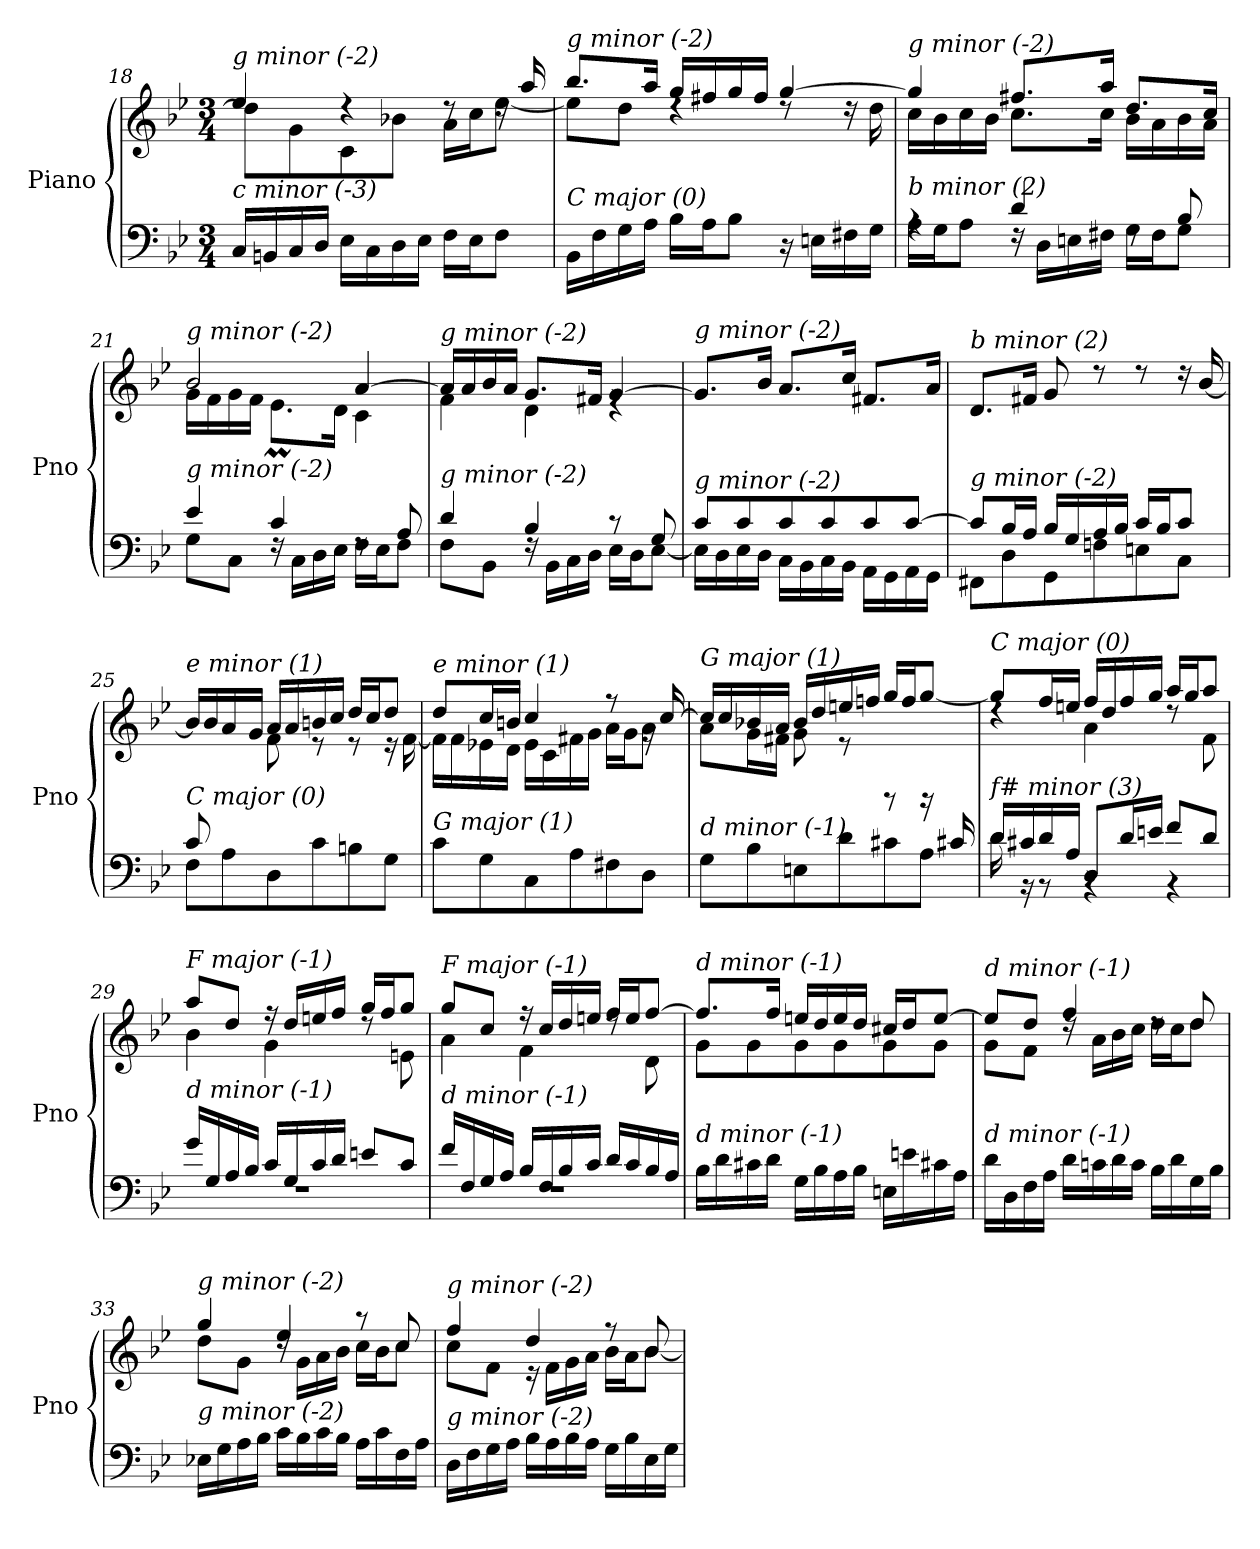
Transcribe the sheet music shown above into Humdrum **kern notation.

**kern	**kern
*part1	*part1
*staff2	*staff1
*I"Piano	*
*I'Pno	*
!!LO:LB:g=z
*clefF4	*clefG2
*k[b-e-]	*k[b-e-]
*M3/4	*M3/4
=18	=18
*	*^
!	!LO:TX:i:t=g minor (-2)	!
!LO:TX:i:t=c minor (-3)	!	!
16C/LL	4ee-/	8dd\L]
16BBn/	.	.
16C/	.	8g\
16D/JJ	.	.
16E-\LL	4rdd	8c\
16C\	.	.
16D\	.	8b-X\J
16E-\JJ	.	.
16F\LL	8rdd	16a\LL
16E-\J	.	16cc\J
8F\J	16rdd	[8ee-\J
.	16aa/	.
=19	=19	=19
!	!LO:TX:i:t=g minor (-2)	!
!LO:TX:i:t=C major (0)	!	!
16BB-\LL	8.bb-/L	8ee-\L]
16F\	.	.
16G\	.	8dd\J
16A\JJ	16aa/Jk	.
16B-\LL	16gg/LL	4rdd
16A\J	16ff#X/	.
8B-\J	16gg/	.
.	16ff#/JJ	.
16r	[4gg/	8rdd
16En\LL	.	.
16F#X\	.	16rdd
16G\JJ	.	16dd\
=20	=20	=20
*^	*	*
!	!	!LO:TX:i:t=g minor (-2)	!
!LO:TX:i:t=b minor (2)	!	!	!
4rA	16A\LL	4gg/]	16cc\LL
.	16G\J	.	16b-\
.	8A\J	.	16cc\
.	.	.	16b-\JJ
4d/	16rF	8.ff#X/L	8.cc\L
.	16D\LL	.	.
.	16En\	.	.
.	16F#X\JJ	16aa/Jk	16cc\Jk
8rF	16G\LL	8.dd/L	16b-\LL
.	16F#\J	.	16a\
8B-/	8G\J	.	16b-\
.	.	16cc/Jk	16a\JJ
!!LO:PB:g=z	!!
=21	=21	=21	=21
!	!	!LO:TX:i:t=g minor (-2)	!
!LO:TX:i:t=g minor (-2)	!	!	!
4e-/	8G\L	2b-/	16g\LL
.	.	.	16f\
.	8C\J	.	16g\
.	.	.	16f\JJ
4c/	16rF	.	8.e-M\L
.	16C\LL	.	.
.	16D\	.	.
.	16E-\JJ	.	16d\Jk
8rF	16F\LL	[4a/	4c\
.	16E-\J	.	.
8A/	8F\J	.	.
=22	=22	=22	=22
!	!	!LO:TX:i:t=g minor (-2)	!
!LO:TX:i:t=g minor (-2)	!	!	!
4d/	8F\L	16a/LL]	4f\
.	.	16a/	.
.	8BB-\J	16b-/	.
.	.	16a/JJ	.
4B-/	16rF	8.g/L	4d\
.	16BB-\LL	.	.
.	16C\	.	.
.	16D\JJ	16f#X/Jk	.
8r	16E-\LL	[4g/	4re
.	16D\J	.	.
8G/	[8E-\J	.	.
*	*	*v	*v
=23	=23	=23
!	!	!LO:TX:i:t=g minor (-2)
!LO:TX:i:t=g minor (-2)	!	!
8c/L	16E-\LL]	8.g/L]
.	16D\	.
8c/	16E-\	.
.	16D\JJ	16b-/Jk
8c/	16C\LL	8.a/L
.	16BB-\	.
8c/	16C\	.
.	16BB-\JJ	16cc/Jk
8c/	16AA\LL	8.f#X/L
.	16GG\	.
[8c/J	16AA\	.
.	16GG\JJ	16a/Jk
!!LO:LB:g=z
=24	=24	=24
!	!	!LO:TX:i:t=b minor (2)
!LO:TX:i:t=g minor (-2)	!	!
8c/L]	8FF#X\L	8.d/L
16B-/L	8D\	.
16A/JJ	.	16f#X/Jk
16B-/LL	8GG\	8g/
16G/	.	.
16A/	8Fn\	8rdd
16B-/JJ	.	.
16c/LL	8En\	8rdd
16B-/J	.	.
8c/J	8C\J	16rdd
.	.	[16b-/
=25	=25	=25
*	*	*^
!	!	!LO:TX:i:t=e minor (1)	!
!LO:TX:i:t=C major (0)	!	!	!
8c/L	8F\L	16b-/LL]	8ryy
.	.	16b-/	.
2ryy	8A\	16a/	16f\L
.	.	16g/JJ	16en\JJ
.	8D\	16a/LL	8f\
.	.	16a/	.
.	8c\	16bn/	8r
.	.	16cc/JJ	.
.	8Bn\	16dd/LL	8r
.	.	16cc/J	.
8ryy	8G\J	8dd/J	16r
.	.	.	[16f\
*v	*v	*	*
=26	=26	=26
!	!LO:TX:i:t=e minor (1)	!
!LO:TX:i:t=G major (1)	!	!
8c\L	8dd/L	16f\LL]
.	.	16f\
8G\	16cc/L	16e-X\
.	16bn/JJ	16d\JJ
8C\	4cc/	16e-\LL
.	.	16c\
8A\	.	16f#X\
.	.	16g\JJ
8F#X\	8r	16a\LL
.	.	16g\J
8D\J	16rg	8a\J
.	[16cc/	.
!!LO:LB:g=z
=27	=27	=27
*^	*	*^
*	*^	*	*	*
!	!	!	!LO:TX:i:t=G major (1)	!	!
!LO:TX:i:t=d minor (-1)	!	!	!	!	!
2ryy	8G\L	2ryy	16cc/LL]	8a\L	2ryy
.	.	.	16cc/	.	.
.	8B-\	.	16b-X/	16g\L	.
.	.	.	16a/JJ	16f#X\JJ	.
.	8En\	.	16b-/LL	8g\	.
.	.	.	16dd/	.	.
.	8d\	.	16een/	8r	.
.	.	.	16ffn/JJ	.	.
4ryy	8c#X\	8rdd	16gg/LL	4ryy	4ryy
.	.	.	16ff/J	.	.
.	8A\J	16rdd	[8gg/J	.	.
.	.	16c#X/	.	.	.
*	*	*	*	*v	*v
=28	=28	=28	=28	=28
!	!	!	!LO:TX:i:t=C major (0)	!
!LO:TX:i:t=f# minor (3)	!	!	!	!
*	*v	*v	*	*
16d/LL	16d\	8gg/L]	4rdd
16c#X/	16r	.	.
16d/	8r	16ff/L	.
16A/JJ	.	16een/JJ	.
8D/L	4rBB	16ff/LL	4a\
.	.	16dd/	.
16d/L	.	16ff/	.
16en/JJ	.	16gg/JJ	.
8f/L	4rBB	16aa/LL	8rdd
.	.	16gg/J	.
8d/J	.	8aa/J	8f\
=29	=29	=29	=29
!	!	!LO:TX:i:t=F major (-1)	!
!LO:TX:i:t=d minor (-1)	!	!	!
16g/LL	2.rF	8aa/L	4b-\
16G/	.	.	.
16A/	.	8dd/J	.
16B-/JJ	.	.	.
16c/LL	.	16r	4g\
16G/	.	16dd/LL	.
16c/	.	16een/	.
16d/JJ	.	16ff/JJ	.
8en/L	.	16gg/LL	8rdd
.	.	16ff/J	.
8c/J	.	8gg/J	8en\
=30	=30	=30	=30
!	!	!LO:TX:i:t=F major (-1)	!
!LO:TX:i:t=d minor (-1)	!	!	!
16f/LL	2.rF	8gg/L	4a\
16F/	.	.	.
16G/	.	8cc/J	.
16A/JJ	.	.	.
16B-/LL	.	16r	4f\
16F/	.	16cc/LL	.
16B-/	.	16dd/	.
16c/JJ	.	16een/JJ	.
16d/LL	.	16ff/LL	8rdd
16c/	.	16ee/J	.
16B-/	.	[8ff/J	8d\
16A/JJ	.	.	.
*v	*v	*	*
!!LO:LB:g=z	!!
=31	=31	=31
!	!LO:TX:i:t=d minor (-1)	!
!LO:TX:i:t=d minor (-1)	!	!
16B-\LL	8.ff/L]	8g\L
16d\	.	.
16c#X\	.	8g\
16d\JJ	16ff/Jk	.
16G\LL	16een/LL	8g\
16B-\	16dd/	.
16A\	16ee/	8g\
16B-\JJ	16dd/JJ	.
16En\LL	16cc#X/LL	8g\
16en\	16dd/J	.
16c#X\	[8ee/J	8g\J
16A\JJ	.	.
=32	=32	=32
!	!LO:TX:i:t=d minor (-1)	!
!LO:TX:i:t=d minor (-1)	!	!
16d\LL	8ee/L]	8g\L
16D\	.	.
16F\	8dd/J	8f\J
16A\JJ	.	.
16d\LL	4ff/	16rdd
16cn\	.	16a\LL
16d\	.	16b-\
16c\JJ	.	16cc\JJ
16B-\LL	8rdd	16dd\LL
16d\	.	16cc\J
16G\	8dd/	8dd\J
16B-\JJ	.	.
=33	=33	=33
!	!LO:TX:i:t=g minor (-2)	!
!LO:TX:i:t=g minor (-2)	!	!
16E-X\LL	4gg/	8dd\L
16G\	.	.
16A\	.	8g\J
16B-\JJ	.	.
16c\LL	4ee-/	16rdd
16B-\	.	16g\LL
16c\	.	16a\
16B-\JJ	.	16b-\JJ
16A\LL	8r	16cc\LL
16c\	.	16b-\J
16F\	8cc/	8cc\J
16A\JJ	.	.
=34	=34	=34
!	!LO:TX:i:t=g minor (-2)	!
!LO:TX:i:t=g minor (-2)	!	!
16D\LL	4ff/	8cc\L
16F\	.	.
16G\	.	8f\J
16A\JJ	.	.
16B-\LL	4dd/	16r
16A\	.	16f\LL
16B-\	.	16g\
16A\JJ	.	16a\JJ
16G\LL	8r	16b-\LL
16B-\	.	16a\J
16E-\	8b-/	[8b-\J
16G\JJ	.	.
*	*v	*v
=	=
*-	*-
